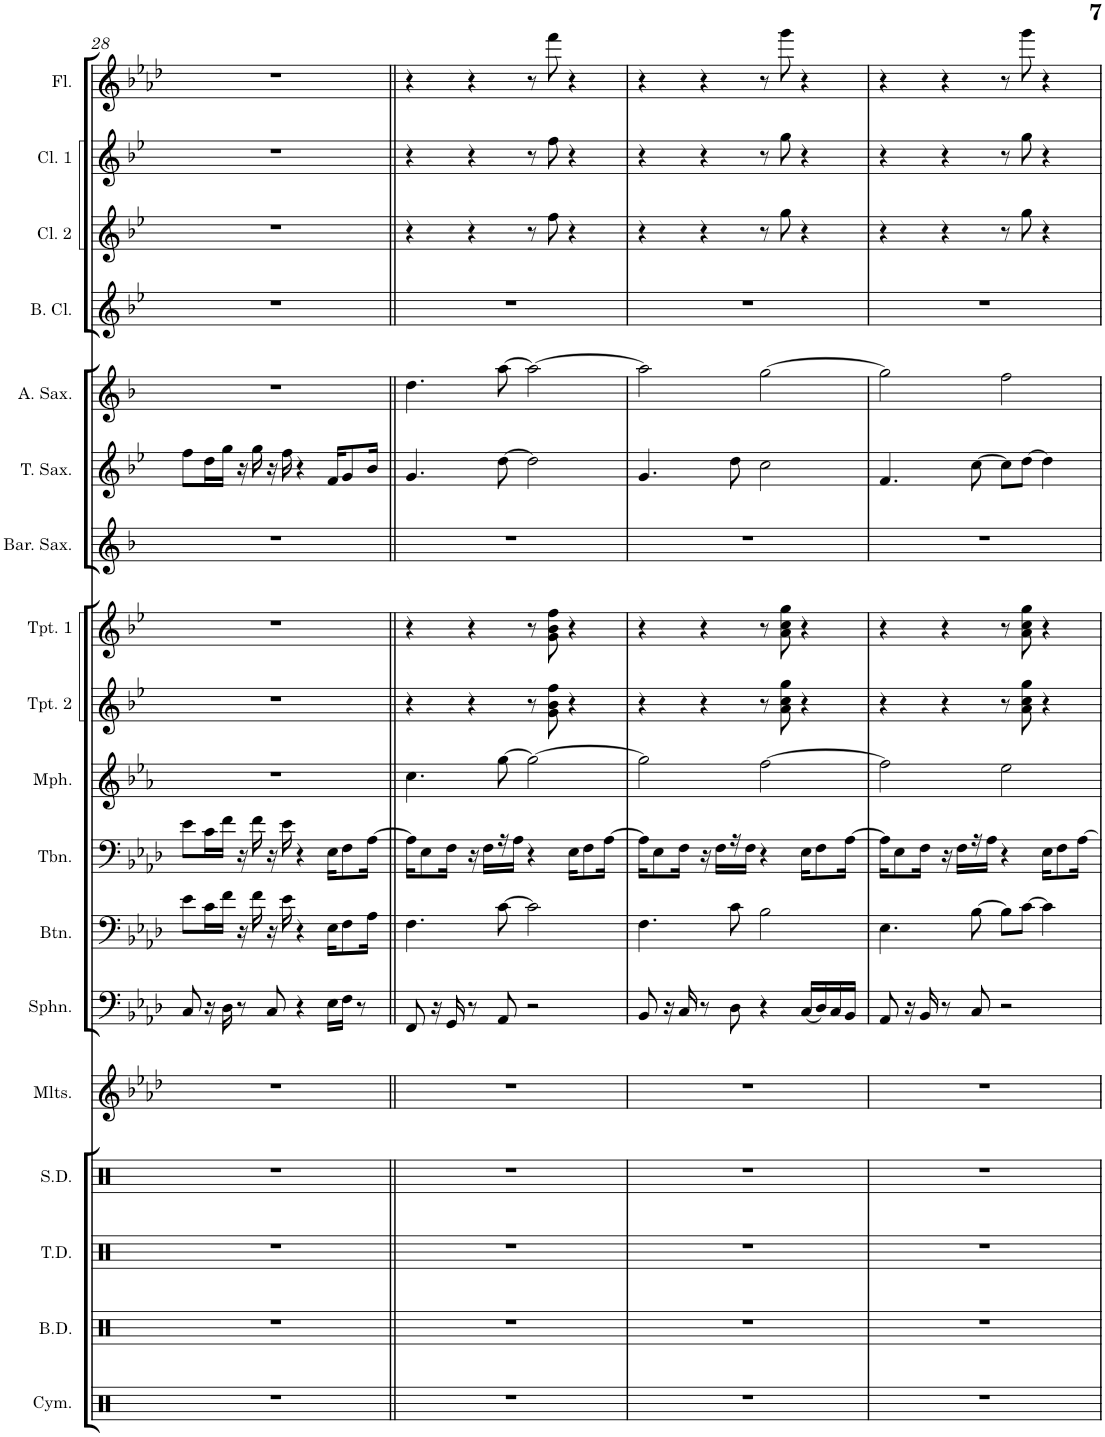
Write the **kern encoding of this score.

**kern	**kern	**kern	**kern	**kern	**kern	**kern	**kern	**kern	**kern	**kern	**kern	**kern	**kern	**kern	**kern	**kern	**kern
*part18	*part17	*part16	*part15	*part14	*part13	*part12	*part11	*part10	*part9	*part8	*part7	*part6	*part5	*part4	*part3	*part2	*part1
*staff18	*staff17	*staff16	*staff15	*staff14	*staff13	*staff12	*staff11	*staff10	*staff9	*staff8	*staff7	*staff6	*staff5	*staff4	*staff3	*staff2	*staff1
*I"Cymbals	*I"Bass Drums	*I"Tenor Drums	*I"Snare Drum	*I"Mallets	*I"Sousaphone	*I"Baritone	*I"Trombone	*I"Mellophone	*I"Trumpet 2	*I"Trumpet 1	*I"Baritone Sax	*I"Tenor Sax	*I"Alto Sax	*I"Bass Clarinet	*I"Clarinet 2	*I"Clarinet 1	*I"Flute
*I'Cym.	*I'B.D.	*I'T.D.	*I'S.D.	*I'Mlts.	*I'Sphn.	*I'Btn.	*I'Tbn.	*I'Mph.	*I'Tpt. 2	*I'Tpt. 1	*I'Bar. Sax.	*I'T. Sax.	*I'A. Sax.	*I'B. Cl.	*I'Cl. 2	*I'Cl. 1	*I'Fl.
!!LO:PB:g=z
*clefX	*clefX	*clefX	*clefX	*clefG2	*clefF4	*clefF4	*clefF4	*clefG2	*clefG2	*clefG2	*clefG2	*clefG2	*clefG2	*clefG2	*clefG2	*clefG2	*clefG2
*	*	*	*	*Trd-7c-12	*	*Trd4c7	*	*Trd4c7	*Trd1c2	*Trd1c2	*Trd12c21	*Trd8c14	*Trd5c9	*Trd8c14	*Trd1c2	*Trd1c2	*
*k[]	*k[]	*k[]	*k[]	*k[b-e-a-d-]	*k[b-e-a-d-]	*k[b-e-a-d-]	*k[b-e-a-d-]	*k[b-e-a-]	*k[b-e-]	*k[b-e-]	*k[b-]	*k[b-e-]	*k[b-]	*k[b-e-]	*k[b-e-]	*k[b-e-]	*k[b-e-a-d-]
*M4/4	*M4/4	*M4/4	*M4/4	*M4/4	*M4/4	*M4/4	*M4/4	*M4/4	*M4/4	*M4/4	*M4/4	*M4/4	*M4/4	*M4/4	*M4/4	*M4/4	*M4/4
=28	=28	=28	=28	=28	=28	=28	=28	=28	=28	=28	=28	=28	=28	=28	=28	=28	=28
1r	1r	1r	1r	1r	8C/	8e-\L	8e-\L	1r	1r	1r	1r	8ff\L	1r	1r	1r	1r	1r
.	.	.	.	.	16r	16c\L	16c\L	.	.	.	.	16dd\L	.	.	.	.	.
.	.	.	.	.	16D-\	16f\JJ	16f\JJ	.	.	.	.	16gg\JJ	.	.	.	.	.
.	.	.	.	.	8r	16r	16r	.	.	.	.	16r	.	.	.	.	.
.	.	.	.	.	.	16f\	16f\	.	.	.	.	16gg\	.	.	.	.	.
.	.	.	.	.	8C/	16r	16r	.	.	.	.	16r	.	.	.	.	.
.	.	.	.	.	.	16e-\	16e-\	.	.	.	.	16ff\	.	.	.	.	.
.	.	.	.	.	4r	4r	4r	.	.	.	.	4r	.	.	.	.	.
.	.	.	.	.	16E-\LL	16E-\KL	16E-\KL	.	.	.	.	16f/KL	.	.	.	.	.
.	.	.	.	.	16F\JJ	8F\	8F\	.	.	.	.	8g/	.	.	.	.	.
.	.	.	.	.	8r	.	.	.	.	.	.	.	.	.	.	.	.
.	.	.	.	.	.	16A-\Jk	[16A-\Jk	.	.	.	.	16b-/Jk	.	.	.	.	.
=29||	=29||	=29||	=29||	=29||	=29||	=29||	=29||	=29||	=29||	=29||	=29||	=29||	=29||	=29||	=29||	=29||	=29||
1r	1r	1r	1r	1r	8FF/	4.F\	16A-\KL]	4.cc\	4r	4r	1r	4.g/	4.dd\	1r	4r	4r	4r
.	.	.	.	.	.	.	8E-\	.	.	.	.	.	.	.	.	.	.
.	.	.	.	.	16r	.	.	.	.	.	.	.	.	.	.	.	.
.	.	.	.	.	16GG/	.	16F\Jk	.	.	.	.	.	.	.	.	.	.
.	.	.	.	.	8r	.	16r	.	4r	4r	.	.	.	.	4r	4r	4r
.	.	.	.	.	.	.	16F\LL	.	.	.	.	.	.	.	.	.	.
.	.	.	.	.	8AA-/	[8c\	16r	[8gg\	.	.	.	[8dd\	[8aa\	.	.	.	.
.	.	.	.	.	.	.	16A-\JJ	.	.	.	.	.	.	.	.	.	.
.	.	.	.	.	2r	2c\]	4r	2gg\_	8r	8r	.	2dd\]	2aa\_	.	8r	8r	8r
.	.	.	.	.	.	.	.	.	8g\ 8b-\ 8ff\	8g\ 8b-\ 8ff\	.	.	.	.	8ff\	8ff\	8fff\
.	.	.	.	.	.	.	16E-\KL	.	4r	4r	.	.	.	.	4r	4r	4r
.	.	.	.	.	.	.	8F\	.	.	.	.	.	.	.	.	.	.
.	.	.	.	.	.	.	[16A-\Jk	.	.	.	.	.	.	.	.	.	.
=30	=30	=30	=30	=30	=30	=30	=30	=30	=30	=30	=30	=30	=30	=30	=30	=30	=30
1r	1r	1r	1r	1r	8BB-/	4.F\	16A-\KL]	2gg\]	4r	4r	1r	4.g/	2aa\]	1r	4r	4r	4r
.	.	.	.	.	.	.	8E-\	.	.	.	.	.	.	.	.	.	.
.	.	.	.	.	16r	.	.	.	.	.	.	.	.	.	.	.	.
.	.	.	.	.	16C/	.	16F\Jk	.	.	.	.	.	.	.	.	.	.
.	.	.	.	.	8r	.	16r	.	4r	4r	.	.	.	.	4r	4r	4r
.	.	.	.	.	.	.	16F\LL	.	.	.	.	.	.	.	.	.	.
.	.	.	.	.	8D-\	8c\	16r	.	.	.	.	8dd\	.	.	.	.	.
.	.	.	.	.	.	.	16F\JJ	.	.	.	.	.	.	.	.	.	.
.	.	.	.	.	4r	2B-\	4r	[2ff\	8r	8r	.	2cc\	[2gg\	.	8r	8r	8r
.	.	.	.	.	.	.	.	.	8a\ 8cc\ 8gg\	8a\ 8cc\ 8gg\	.	.	.	.	8gg\	8gg\	8ggg\
.	.	.	.	.	(16C/LL	.	16E-\KL	.	4r	4r	.	.	.	.	4r	4r	4r
.	.	.	.	.	16D-/)	.	8F\	.	.	.	.	.	.	.	.	.	.
.	.	.	.	.	16C/	.	.	.	.	.	.	.	.	.	.	.	.
.	.	.	.	.	16BB-/JJ	.	[16A-\Jk	.	.	.	.	.	.	.	.	.	.
=31	=31	=31	=31	=31	=31	=31	=31	=31	=31	=31	=31	=31	=31	=31	=31	=31	=31
1r	1r	1r	1r	1r	8AA-/	4.E-\	16A-\KL]	2ff\]	4r	4r	1r	4.f/	2gg\]	1r	4r	4r	4r
.	.	.	.	.	.	.	8E-\	.	.	.	.	.	.	.	.	.	.
.	.	.	.	.	16r	.	.	.	.	.	.	.	.	.	.	.	.
.	.	.	.	.	16BB-/	.	16F\Jk	.	.	.	.	.	.	.	.	.	.
.	.	.	.	.	8r	.	16r	.	4r	4r	.	.	.	.	4r	4r	4r
.	.	.	.	.	.	.	16F\LL	.	.	.	.	.	.	.	.	.	.
.	.	.	.	.	8C/	[8B-\	16r	.	.	.	.	[8cc\	.	.	.	.	.
.	.	.	.	.	.	.	16A-\JJ	.	.	.	.	.	.	.	.	.	.
.	.	.	.	.	2r	8B-\L]	4r	2ee-\	8r	8r	.	8cc\L]	2ff\	.	8r	8r	8r
.	.	.	.	.	.	[8c\J	.	.	8a\ 8cc\ 8gg\	8a\ 8cc\ 8gg\	.	[8dd\J	.	.	8gg\	8gg\	8ggg\
.	.	.	.	.	.	4c\]	16E-\KL	.	4r	4r	.	4dd\]	.	.	4r	4r	4r
.	.	.	.	.	.	.	8F\	.	.	.	.	.	.	.	.	.	.
.	.	.	.	.	.	.	[16A-\Jk	.	.	.	.	.	.	.	.	.	.
=	=	=	=	=	=	=	=	=	=	=	=	=	=	=	=	=	=
*-	*-	*-	*-	*-	*-	*-	*-	*-	*-	*-	*-	*-	*-	*-	*-	*-	*-
